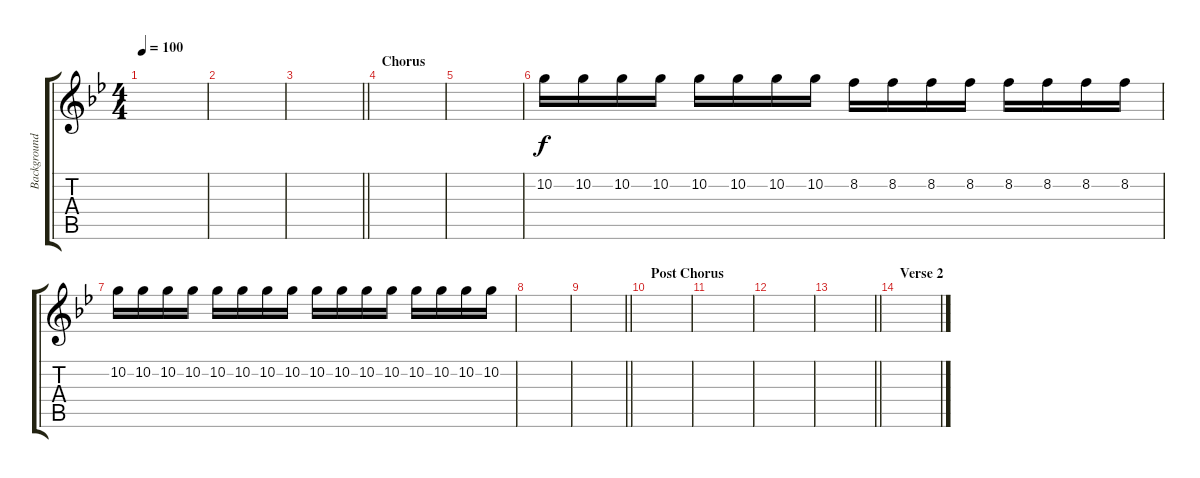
\track ("Background Lead" "Background") {instrument overdrivenguitar}
\staff {score tabs}
\tuning (D4 A3 F3 C3 G2 C2) {hide}
\ts (4 4)
\tempo 100
\clef g2
\ks bb
|
|
\barLineRight lightlight
|
\section ("" "Chorus")
|
|
10.2.16 10.2.16 10.2.16 10.2.16 10.2.16 10.2.16 10.2.16 10.2.16 8.2.16 8.2.16 8.2.16 8.2.16 8.2.16 8.2.16 8.2.16 8.2.16 |
10.2.16 10.2.16 10.2.16 10.2.16 10.2.16 10.2.16 10.2.16 10.2.16 10.2.16 10.2.16 10.2.16 10.2.16 10.2.16 10.2.16 10.2.16 10.2.16 |
|
\barLineRight lightlight
|
\section ("" "Post Chorus")
|
|
|
\barLineRight lightlight
|
\section ("" "Verse 2")
